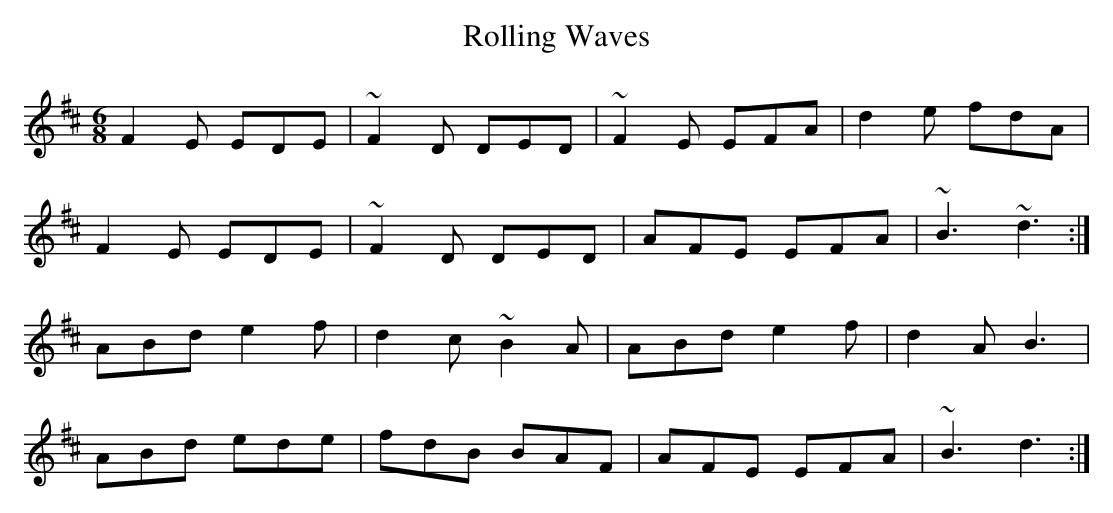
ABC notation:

X:1
T:Rolling Waves
M:6/8
L:1/8
K:D
F2E EDE|~F2D DED|~F2E EFA|d2e fdA|!
F2E EDE|~F2D DED|AFE EFA|~B3 ~d3:|!
ABd e2f|d2c ~B2A|ABd e2f|d2A B3|!
ABd ede|fdB BAF|AFE EFA|~B3 d3:|!
